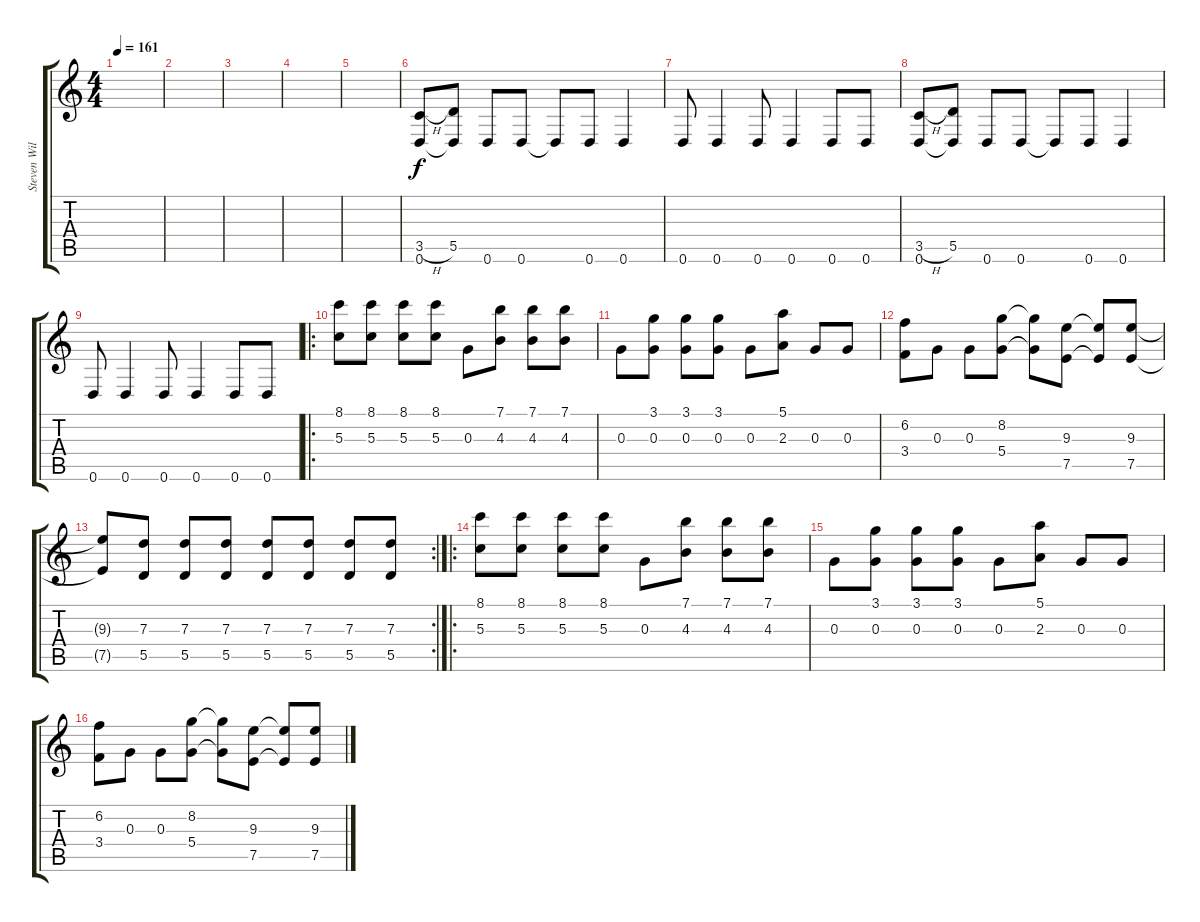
\track ("Steven Wilson (Guitar 5)" "Steven Wil") {instrument overdrivenguitar}
\staff {score tabs}
\tuning (E4 B3 G3 D3 A2 D2) {hide}
\ts (4 4)
\tempo 161
\clef g2
\ks c
|
|
|
|
|
(3.5{h} 0.6).8{volume 11 balance 4 instrument distortionguitar} (5.5 0.6{t}).8 0.6.8 0.6.8 0.6{t}.8 0.6.8 0.6.4 |
0.6.8 0.6.4 0.6.8 0.6.4 0.6.8 0.6.8 |
(3.5{h} 0.6).8 (5.5 0.6{t}).8 0.6.8 0.6.8 0.6{t}.8 0.6.8 0.6.4 |
0.6.8 0.6.4 0.6.8 0.6.4 0.6.8 0.6.8 |
\ro
(8.1 5.3).8{volume 16 balance 8 instrument distortionguitar} (8.1 5.3).8 (8.1 5.3).8 (8.1 5.3).8 0.3.8 (7.1 4.3).8 (7.1 4.3).8 (7.1 4.3).8 |
0.3.8 (3.1 0.3).8 (3.1 0.3).8 (3.1 0.3).8 0.3.8 (5.1 2.3).8 0.3.8 0.3.8 |
(6.2 3.4).8 0.3.8 0.3.8 (8.2 5.4).8 (8.2{t} 5.4{t}).8 (9.3 7.5).8 (9.3{t} 7.5{t}).8 (9.3 7.5).8 |
\rc 2
(9.3{t} 7.5{t}).8 (7.3 5.5).8 (7.3 5.5).8 (7.3 5.5).8 (7.3 5.5).8 (7.3 5.5).8 (7.3 5.5).8 (7.3 5.5).8 |
\ro
(8.1 5.3).8 (8.1 5.3).8 (8.1 5.3).8 (8.1 5.3).8 0.3.8 (7.1 4.3).8 (7.1 4.3).8 (7.1 4.3).8 |
0.3.8 (3.1 0.3).8 (3.1 0.3).8 (3.1 0.3).8 0.3.8 (5.1 2.3).8 0.3.8 0.3.8 |
(6.2 3.4).8 0.3.8 0.3.8 (8.2 5.4).8 (8.2{t} 5.4{t}).8 (9.3 7.5).8 (9.3{t} 7.5{t}).8 (9.3 7.5).8
